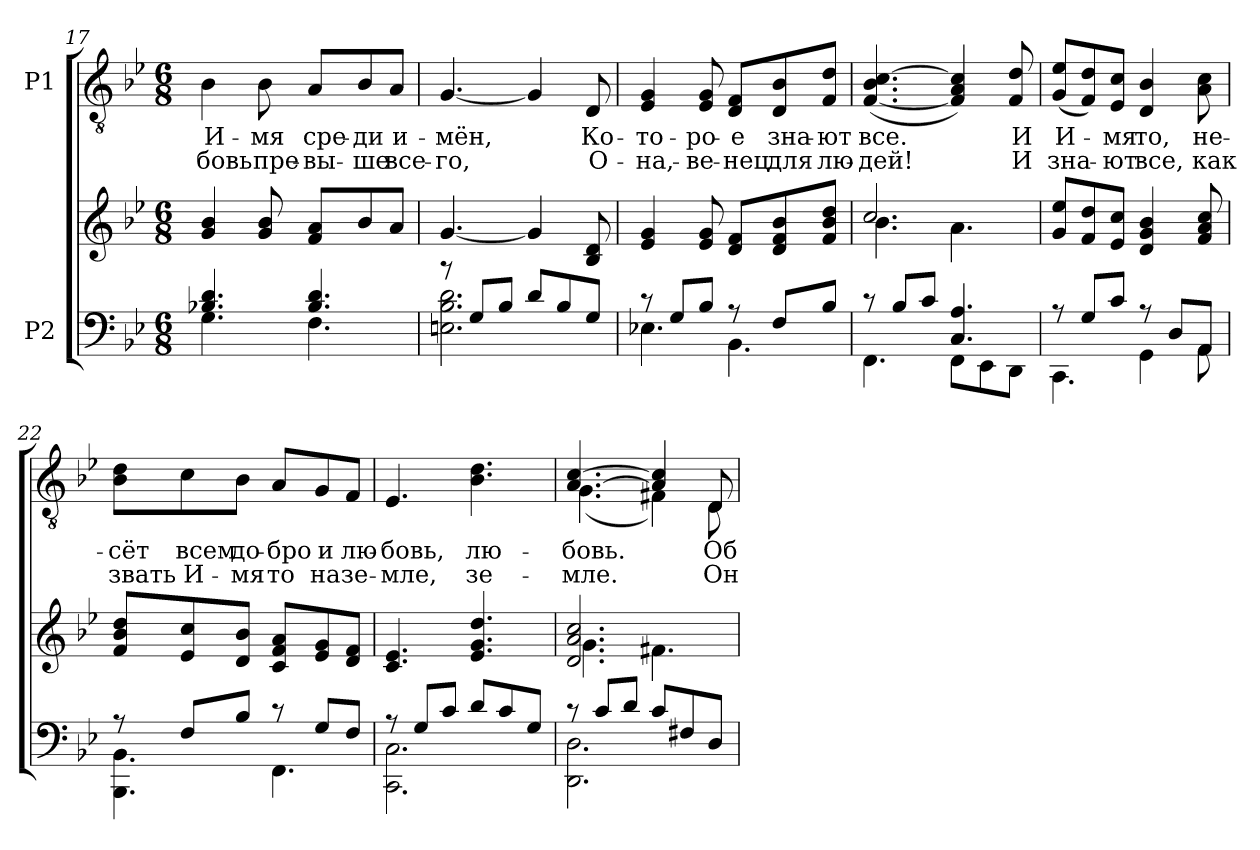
**kern	**kern	**kern	**text	**text
*part2	*part2	*part1	*part1	*part1
*staff3	*staff2	*staff1	*staff1	*staff1
*I"P2	*	*I"P1	*	*
*clefF4	*clefG2	*clefGv2	*	*
*	*	*ITrd7c12	*	*
*k[b-e-]	*k[b-e-]	*k[b-e-]	*	*
*g:	*g:	*g:	*	*
*M6/8	*M6/8	*M6/8	*	*
=17	=17	=17	=17	=17
*^	*	*	*	*
!	!	!	!	!LO:LY:b:color=#000000	!LO:LY:b:color=#000000
4.B-Xi/ 4.di	4.Gi\	4gi/ 4b-i	4BB-i\	И-	-бовь
!	!	!	!	!LO:LY:b:color=#000000	!LO:LY:b:color=#000000
.	.	8gi/ 8b-i	8BB-i\	-мя	пре-
!	!	!	!	!LO:LY:b:color=#000000	!LO:LY:b:color=#000000
4.B-i/ 4.di	4.Fi\	8fi/ 8aiL	8AAi/L	сре-	-вы-
!	!	!	!	!LO:LY:b:color=#000000	!LO:LY:b:color=#000000
.	.	8b-i/	8BB-i/	-ди	-ше
!	!	!	!	!LO:LY:b:color=#000000	!LO:LY:b:color=#000000
.	.	8ai/J	8AAi/J	и-	все-
=18	=18	=18	=18	=18	=18
!	!	!	!	!LO:LY:b:color=#000000	!LO:LY:b:color=#000000
8r	2.Eni\ 2.B-i 2.di	[<4.gi/	[<4.GGi/	-мён,	-го,
8Gi/L	.	.	.	.	.
8B-i/J	.	.	.	.	.
8di/L	.	4gi/]	4GGi/]	.	.
8B-i/	.	.	.	.	.
!	!	!	!	!LO:LY:b:color=#000000	!LO:LY:b:color=#000000
8Gi/J	.	8B-i/ 8di	8DDi/	Ко-	О-
=19	=19	=19	=19	=19	=19
!	!	!	!	!LO:LY:b:color=#000000	!LO:LY:b:color=#000000
8r	4.E-Xi\	4e-i/ 4gi	4EE-i/ 4GGi	-то-	-на,-
8Gi/L	.	.	.	.	.
!	!	!	!	!LO:LY:b:color=#000000	!LO:LY:b:color=#000000
8B-i/J	.	8e-i/ 8gi	8EE-i/ 8GGi	-ро-	-ве-
!	!	!	!	!LO:LY:b:color=#000000	!LO:LY:b:color=#000000
8r	4.BB-i\	8di/ 8fiL	8DDi/ 8FFiL	-е	-нец
!	!	!	!	!LO:LY:b:color=#000000	!LO:LY:b:color=#000000
8Fi/L	.	8di/ 8fi 8b-i	8DDi/ 8BB-i	зна-	для
!	!	!	!	!LO:LY:b:color=#000000	!LO:LY:b:color=#000000
8B-i/J	.	8fi/ 8b-i 8ddiJ	8FFi/ 8DiJ	-ют	лю-
=20	=20	=20	=20	=20	=20
*	*	*^	*	*	*
!	!	!	!	!	!LO:LY:b:color=#000000	!LO:LY:b:color=#000000
8r	4.FFi\	2.cci/	4.b-i\	([<4.FFi/ 4.BB-i [>4.Ci	все.	-дей!
8B-i/L	.	.	.	.	.	.
8ci/J	.	.	.	.	.	.
4.Ci/ 4.Ai	8FFi\L	.	4.ai\	4FFi/] 4AAi 4Ci])	.	.
.	8EE-i\	.	.	.	.	.
!	!	!	!	!	!LO:LY:b:color=#000000	!LO:LY:b:color=#000000
.	8DDi\J	.	.	8FFi/ 8Di	И	И
*	*	*v	*v	*	*	*
!!LO:PB:g=z
=21	=21	=21	=21	=21	=21
!	!	!	!	!LO:LY:b:color=#000000	!LO:LY:b:color=#000000
8r	4.CCi\	8gi/ 8ee-iL	(8GGi/ 8E-iL	И-	зна-
8Gi/L	.	8fi/ 8ddi	8FFi/ 8Di)	.	.
!	!	!	!	!LO:LY:b:color=#000000	!LO:LY:b:color=#000000
8ci/J	.	8e-i/ 8cciJ	8EE-i/ 8CiJ	-мя	-ют
!	!	!	!	!LO:LY:b:color=#000000	!LO:LY:b:color=#000000
8r	4GGi\	4di/ 4gi 4b-i	4DDi/ 4BB-i	то,	все,
8Di/L	.	.	.	.	.
!	!	!	!	!LO:LY:b:color=#000000	!LO:LY:b:color=#000000
8AAi/J	8AAi\	8fi/ 8ai 8cci	8AAi\ 8Ci	не-	как
=22	=22	=22	=22	=22	=22
!	!	!	!	!LO:LY:b:color=#000000	!LO:LY:b:color=#000000
8r	4.BBB-i\ 4.BB-i	8fi/ 8b-i 8ddiL	8BB-i\ 8DiL	-сёт	звать
!	!	!	!	!LO:LY:b:color=#000000	!LO:LY:b:color=#000000
8Fi/L	.	8e-i/ 8cci	8Ci\	всем	И-
!	!	!	!	!LO:LY:b:color=#000000	!LO:LY:b:color=#000000
8B-i/J	.	8di/ 8b-iJ	8BB-i\J	до-	-мя
!	!	!	!	!LO:LY:b:color=#000000	!LO:LY:b:color=#000000
8r	4.FFi\	8ci/ 8fi 8aiL	8AAi/L	-бро	то
!	!	!	!	!LO:LY:b:color=#000000	!LO:LY:b:color=#000000
8Gi/L	.	8e-i/ 8gi	8GGi/	и	на
!	!	!	!	!LO:LY:b:color=#000000	!LO:LY:b:color=#000000
8Fi/J	.	8di/ 8fiJ	8FFi/J	лю-	зе-
=23	=23	=23	=23	=23	=23
!	!	!	!	!LO:LY:b:color=#000000	!LO:LY:b:color=#000000
8r	2.CCi\ 2.Ci	4.ci/ 4.e-i	4.EE-i/	-бовь,	-мле,
8Gi/L	.	.	.	.	.
8ci/J	.	.	.	.	.
!	!	!	!	!LO:LY:b:color=#000000	!LO:LY:b:color=#000000
8di/L	.	4.e-i/ 4.gi 4.ddi	4.BB-i\ 4.Di	лю-	зе-
8ci/	.	.	.	.	.
8Gi/J	.	.	.	.	.
=24	=24	=24	=24	=24	=24
*	*	*^	*	*	*
!	!	!	!	!	!LO:LY:b:color=#000000	!LO:LY:b:color=#000000
*	*	*	*	*^	*	*
8r	2.DDi\ 2.Di	2.di/ 2.ai 2.cci	4.gi\	[>4.AAi/ [>4.Ci	(4.GGi\	-бовь.	-мле.
8ci/L	.	.	.	.	.	.	.
8di/J	.	.	.	.	.	.	.
8ci/L	.	.	4.f#Xi\	4AAi/] 4Ci]	4FF#Xi\)	.	.
8F#Xi/	.	.	.	.	.	.	.
!	!	!	!	!	!	!LO:LY:b:color=#000000	!LO:LY:b:color=#000000
8Di/J	.	.	.	8DDi/	8DDi\	Об	Он
*v	*v	*	*	*v	*v	*	*
*	*v	*v	*	*	*
=	=	=	=	=
*-	*-	*-	*-	*-
